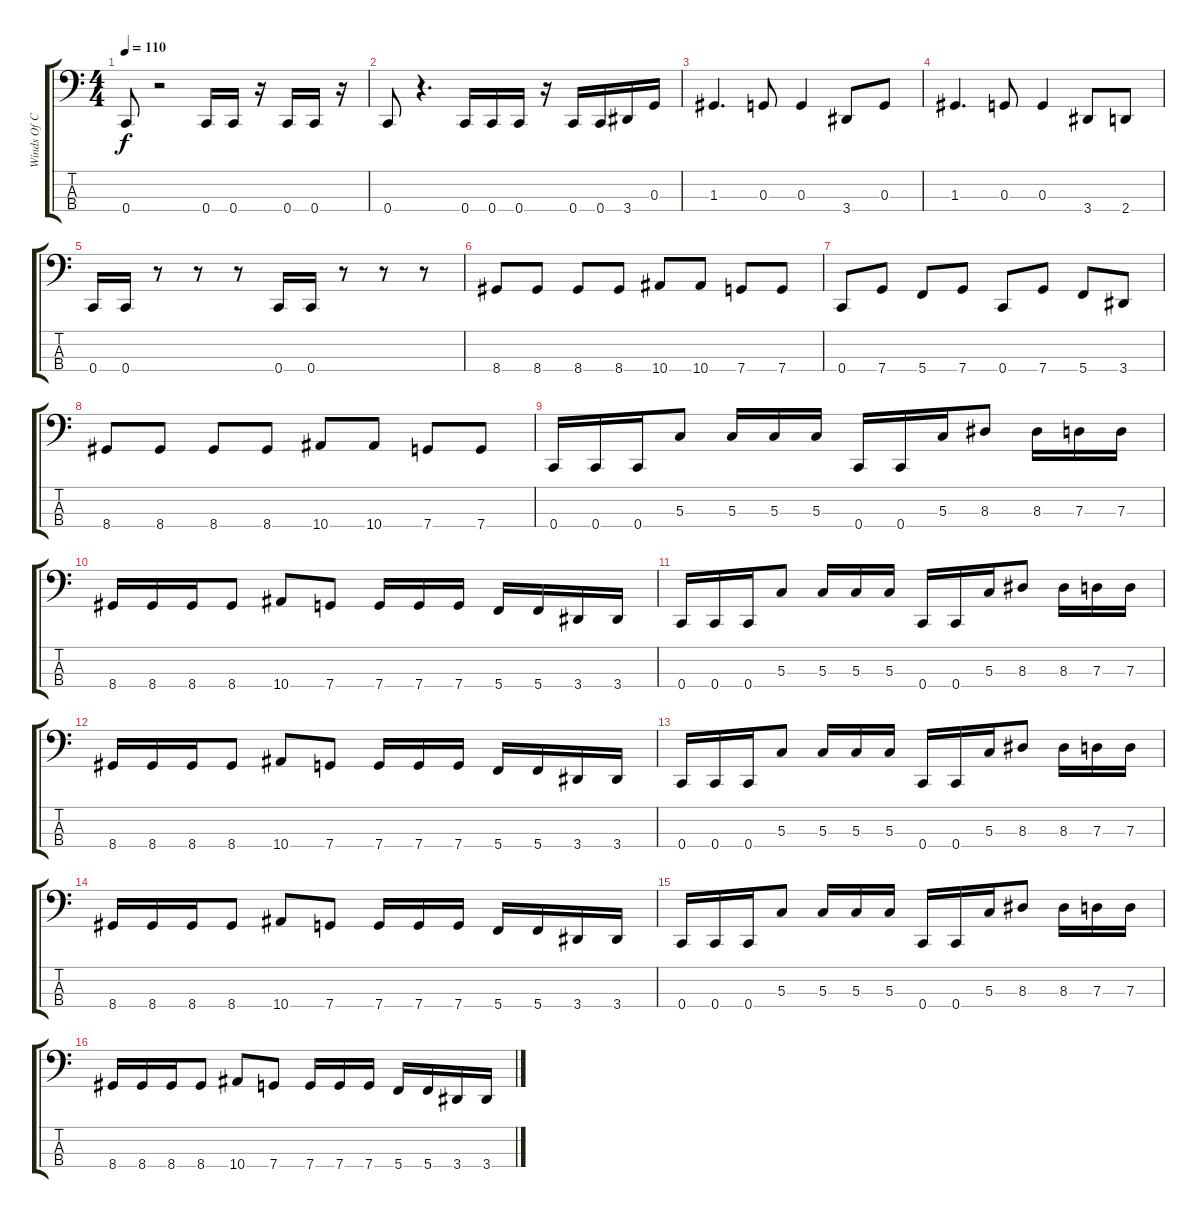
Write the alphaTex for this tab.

\track ("Winds Of Connor" "Winds Of C") {instrument electricbassfinger}
\staff {score tabs}
\tuning (F2 C2 G1 C1) {hide}
\ts (4 4)
\tempo 110
\clef f4
\ks c
0.4.8{dy f} r.2 0.4.16 0.4.16 r.16 0.4.16 0.4.16 r.16 |
0.4.8 r.4{d} 0.4.16 0.4.16 0.4.16 r.16 0.4.16 0.4.16 3.4.16 0.3.16 |
1.3.4{d} 0.3.8 0.3.4 3.4.8 0.3.8 |
1.3.4{d} 0.3.8 0.3.4 3.4.8 2.4.8 |
0.4.16 0.4.16 r.8 r.8 r.8 0.4.16 0.4.16 r.8 r.8 r.8 |
8.4.8 8.4.8 8.4.8 8.4.8 10.4.8 10.4.8 7.4.8 7.4.8 |
0.4.8 7.4.8 5.4.8 7.4.8 0.4.8 7.4.8 5.4.8 3.4.8 |
8.4.8 8.4.8 8.4.8 8.4.8 10.4.8 10.4.8 7.4.8 7.4.8 |
0.4.16 0.4.16 0.4.16 5.3.8 5.3.16 5.3.16 5.3.16 0.4.16 0.4.16 5.3.16 8.3.8 8.3.16 7.3.16 7.3.16 |
8.4.16 8.4.16 8.4.16 8.4.8 10.4.8 7.4.8 7.4.16 7.4.16 7.4.16 5.4.16 5.4.16 3.4.16 3.4.16 |
0.4.16 0.4.16 0.4.16 5.3.8 5.3.16 5.3.16 5.3.16 0.4.16 0.4.16 5.3.16 8.3.8 8.3.16 7.3.16 7.3.16 |
8.4.16 8.4.16 8.4.16 8.4.8 10.4.8 7.4.8 7.4.16 7.4.16 7.4.16 5.4.16 5.4.16 3.4.16 3.4.16 |
0.4.16 0.4.16 0.4.16 5.3.8 5.3.16 5.3.16 5.3.16 0.4.16 0.4.16 5.3.16 8.3.8 8.3.16 7.3.16 7.3.16 |
8.4.16 8.4.16 8.4.16 8.4.8 10.4.8 7.4.8 7.4.16 7.4.16 7.4.16 5.4.16 5.4.16 3.4.16 3.4.16 |
0.4.16 0.4.16 0.4.16 5.3.8 5.3.16 5.3.16 5.3.16 0.4.16 0.4.16 5.3.16 8.3.8 8.3.16 7.3.16 7.3.16 |
8.4.16 8.4.16 8.4.16 8.4.8 10.4.8 7.4.8 7.4.16 7.4.16 7.4.16 5.4.16 5.4.16 3.4.16 3.4.16
